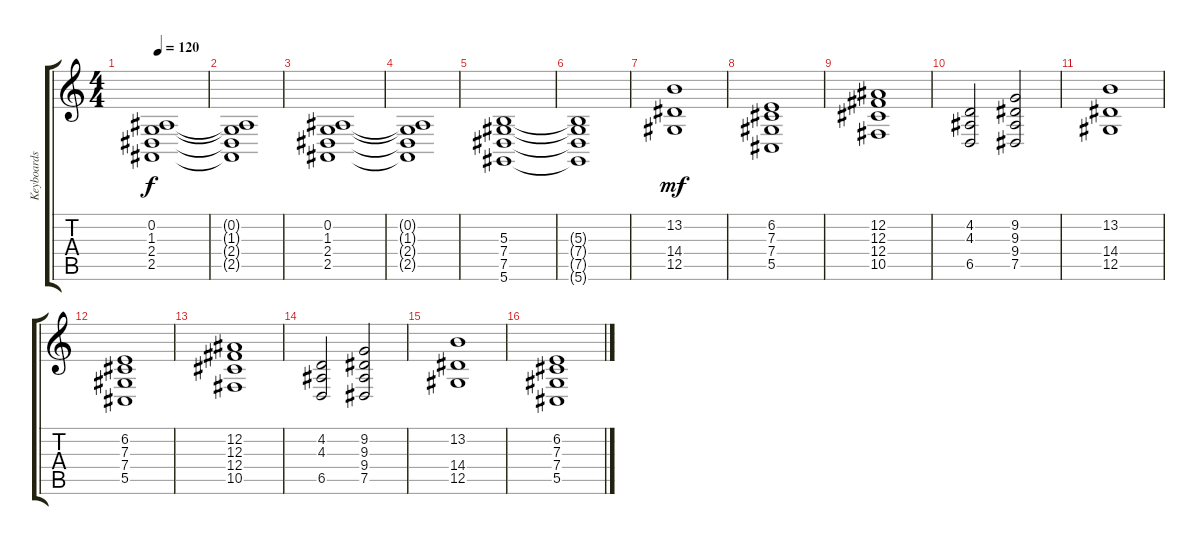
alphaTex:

\track ("Keyboards 2" "Keyboards ") {instrument brightacousticpiano}
\staff {score tabs}
\tuning (Eb4 Bb3 Gb3 Db3 Ab2 Eb2) {hide}
\ts (4 4)
\tempo 120
\clef g2
\ks c
(0.2 1.3 2.4 2.5).1{dy f} |
(0.2{t} 1.3{t} 2.4{t} 2.5{t}).1 |
(0.2 1.3 2.4 2.5).1 |
(0.2{t} 1.3{t} 2.4{t} 2.5{t}).1 |
(5.3 7.4 7.5 5.6).1 |
(5.3{t} 7.4{t} 7.5{t} 5.6{t}).1 |
(13.2 14.4 12.5).1{dy mf} |
(6.2 7.3 7.4 5.5).1 |
(12.2 12.3 12.4 10.5).1 |
(4.2 4.3 6.5).2 (9.2 9.3 9.4 7.5).2 |
(13.2 14.4 12.5).1 |
(6.2 7.3 7.4 5.5).1 |
(12.2 12.3 12.4 10.5).1 |
(4.2 4.3 6.5).2 (9.2 9.3 9.4 7.5).2 |
(13.2 14.4 12.5).1 |
(6.2 7.3 7.4 5.5).1
